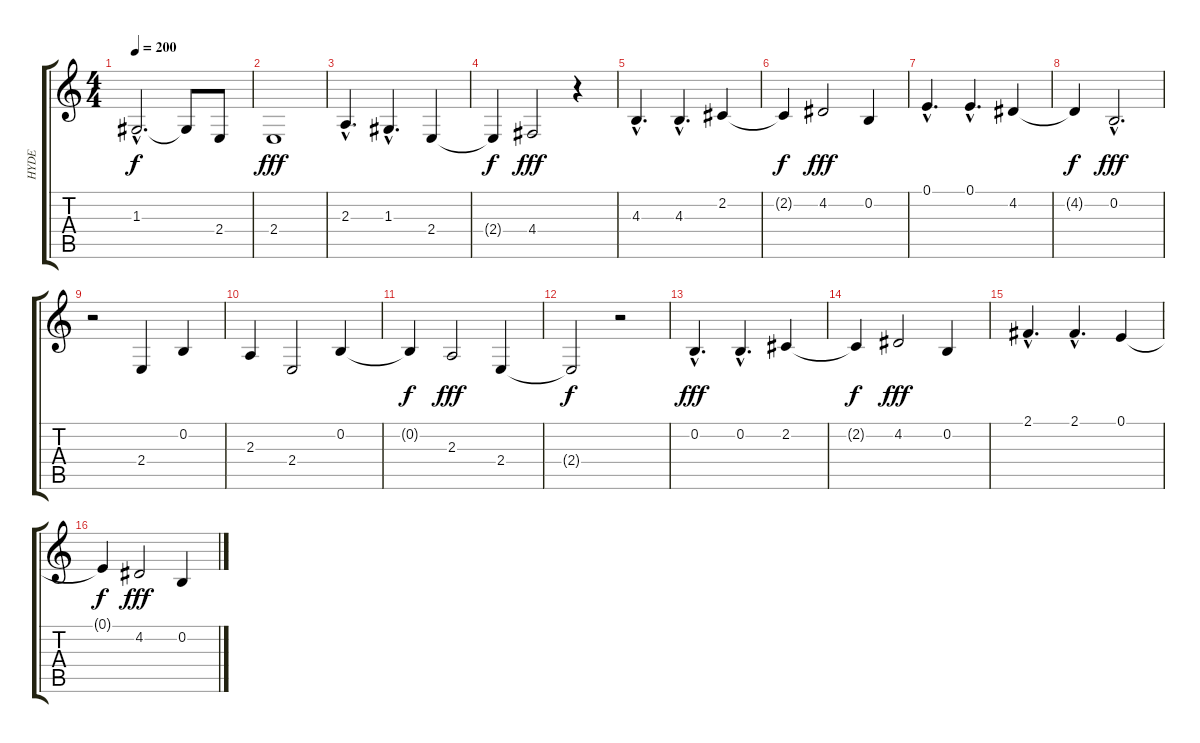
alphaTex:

\track ("HYDE" "HYDE") {instrument sopranosax}
\staff {score tabs}
\tuning (E4 B3 G3 D3 A2 E2) {hide}
\ts (4 4)
\tempo 200
\clef g2
\ks c
1.3{hac t}.2{d dy f} 1.3{t}.8 2.4.8 |
2.4.1{dy fff} |
2.3{hac}.4{d} 1.3{hac}.4{d} 2.4.4 |
2.4{t}.4{dy f} 4.4.2{dy fff} r.4 |
4.3{hac}.4{d} 4.3{hac}.4{d} 2.2.4 |
2.2{t}.4{dy f} 4.2.2{dy fff} 0.2.4 |
0.1{hac}.4{d} 0.1{hac}.4{d} 4.2.4 |
4.2{t}.4{dy f} 0.2{hac}.2{d dy fff} |
r.2 2.4.4 0.2.4 |
2.3.4 2.4.2 0.2.4 |
0.2{t}.4{dy f} 2.3.2{dy fff} 2.4.4 |
2.4{t}.2{dy f} r.2 |
0.2{hac}.4{d dy fff} 0.2{hac}.4{d} 2.2.4 |
2.2{t}.4{dy f} 4.2.2{dy fff} 0.2.4 |
2.1{hac}.4{d} 2.1{hac}.4{d} 0.1.4 |
0.1{t}.4{dy f} 4.2.2{dy fff} 0.2.4
